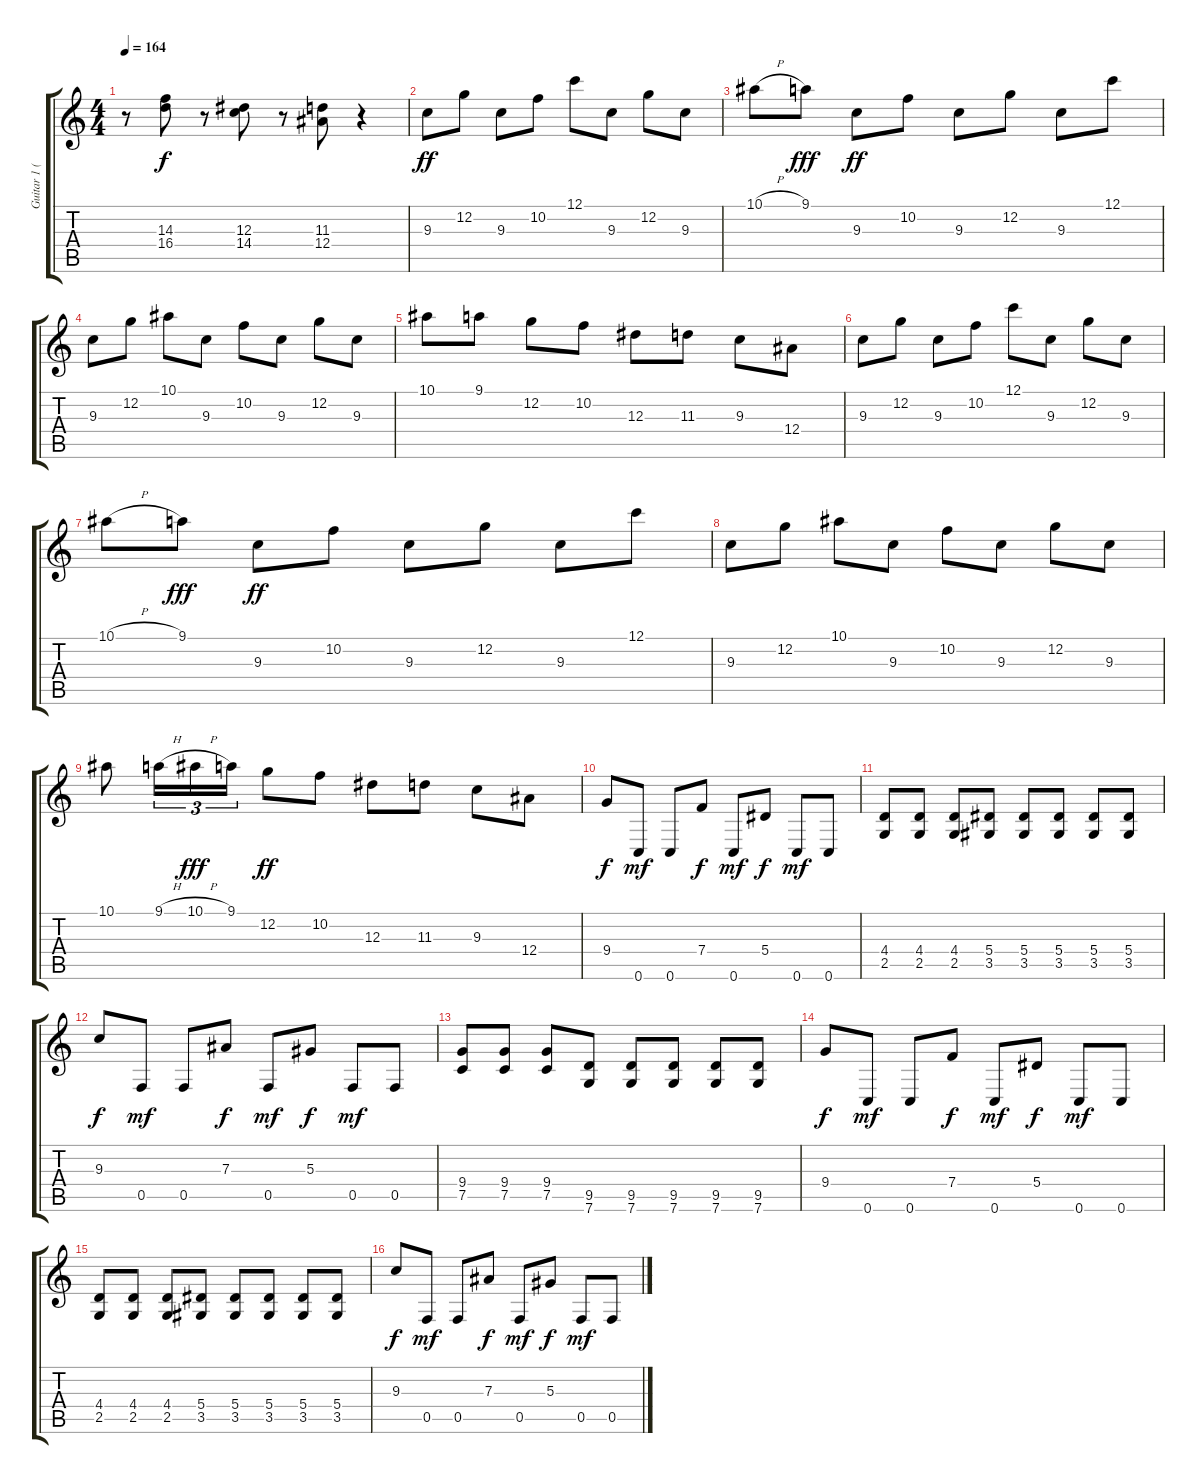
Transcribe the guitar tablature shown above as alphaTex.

\track ("Guitar 1 (Lead)" "Guitar 1 (") {instrument distortionguitar}
\staff {score tabs}
\tuning (C4 G3 Eb3 Bb2 F2 C2) {hide}
\ts (4 4)
\tempo 164
\clef g2
\ks c
r.8{dy f} (14.3 16.4).8 r.8 (12.3 14.4).8 r.8 (11.3 12.4).8 r.4 |
9.3.8{dy ff balance 10} 12.2.8 9.3.8 10.2.8 12.1.8 9.3.8 12.2.8 9.3.8 |
10.1{h}.8 9.1.8{dy fff} 9.3.8{dy ff} 10.2.8 9.3.8 12.2.8 9.3.8 12.1.8 |
9.3.8 12.2.8 10.1.8 9.3.8 10.2.8 9.3.8 12.2.8 9.3.8 |
10.1.8 9.1.8 12.2.8 10.2.8 12.3.8 11.3.8 9.3.8 12.4.8 |
9.3.8 12.2.8 9.3.8 10.2.8 12.1.8 9.3.8 12.2.8 9.3.8 |
10.1{h}.8 9.1.8{dy fff} 9.3.8{dy ff} 10.2.8 9.3.8 12.2.8 9.3.8 12.1.8 |
9.3.8 12.2.8 10.1.8 9.3.8 10.2.8 9.3.8 12.2.8 9.3.8 |
10.1.8 9.1{h}.16{tu (3 2)} 10.1{h}.16{tu (3 2) dy fff} 9.1.16{tu (3 2)} 12.2.8{dy ff} 10.2.8 12.3.8 11.3.8 9.3.8 12.4.8 |
9.4.8{dy f balance 4} 0.6.8{dy mf} 0.6.8 7.4.8{dy f} 0.6.8{dy mf} 5.4.8{dy f} 0.6.8{dy mf} 0.6.8 |
(4.4 2.5).8 (4.4 2.5).8 (4.4 2.5).8 (5.4 3.5).8 (5.4 3.5).8 (5.4 3.5).8 (5.4 3.5).8 (5.4 3.5).8 |
9.3.8{dy f} 0.5.8{dy mf} 0.5.8 7.3.8{dy f} 0.5.8{dy mf} 5.3.8{dy f} 0.5.8{dy mf} 0.5.8 |
(9.4 7.5).8 (9.4 7.5).8 (9.4 7.5).8 (9.5 7.6).8 (9.5 7.6).8 (9.5 7.6).8 (9.5 7.6).8 (9.5 7.6).8 |
9.4.8{dy f} 0.6.8{dy mf} 0.6.8 7.4.8{dy f} 0.6.8{dy mf} 5.4.8{dy f} 0.6.8{dy mf} 0.6.8 |
(4.4 2.5).8 (4.4 2.5).8 (4.4 2.5).8 (5.4 3.5).8 (5.4 3.5).8 (5.4 3.5).8 (5.4 3.5).8 (5.4 3.5).8 |
9.3.8{dy f} 0.5.8{dy mf} 0.5.8 7.3.8{dy f} 0.5.8{dy mf} 5.3.8{dy f} 0.5.8{dy mf} 0.5.8
